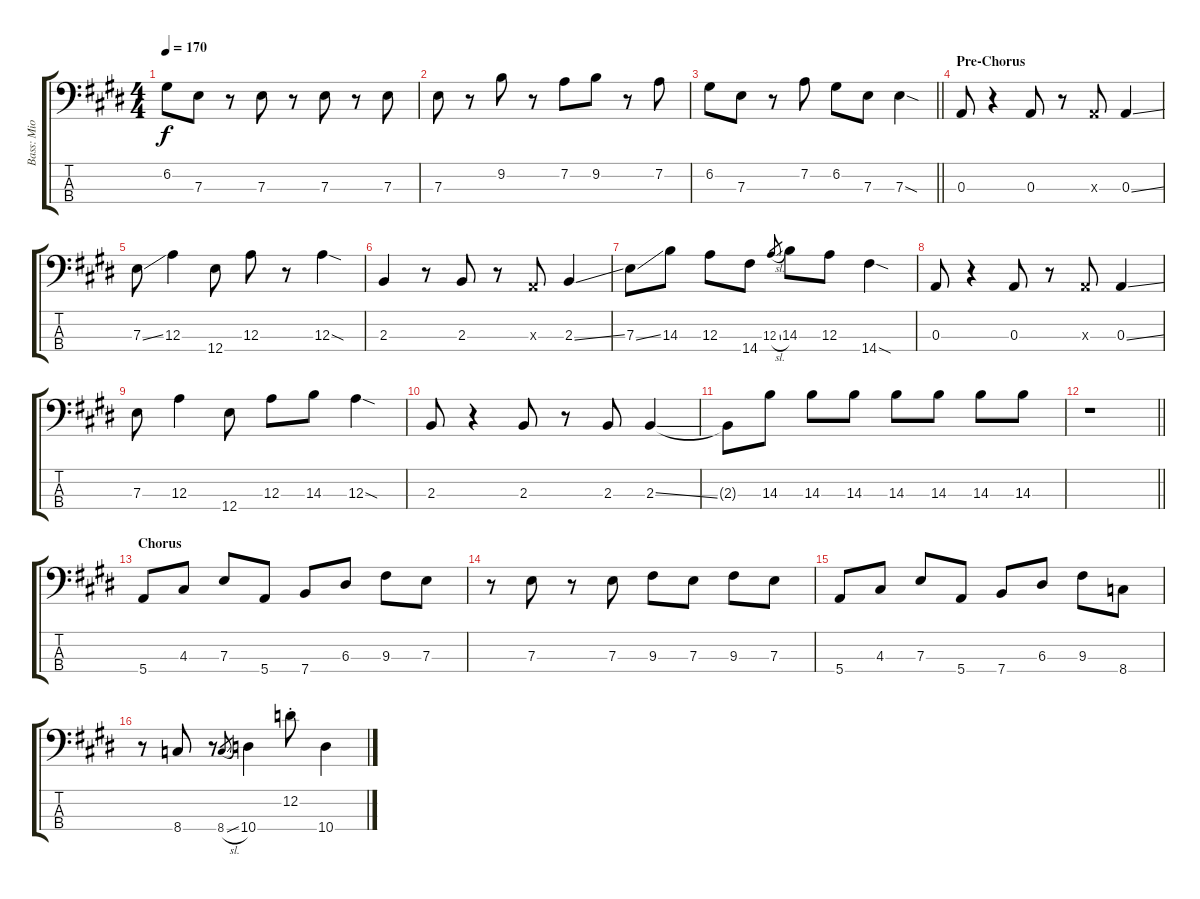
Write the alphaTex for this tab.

\track ("Bass: Mio Akiyama" "Bass: Mio ") {instrument electricbassfinger}
\staff {score tabs}
\tuning (G2 D2 A1 E1) {hide}
\ts (4 4)
\tempo 170
\clef f4
\ks e
6.2.8{dy f} 7.3.8 r.8 7.3.8 r.8 7.3.8 r.8 7.3.8 |
7.3.8 r.8 9.2.8 r.8 7.2.8 9.2.8 r.8 7.2.8 |
\barLineRight lightlight
6.2.8 7.3.8 r.8 7.2.8 6.2.8 7.3.8 7.3{sod}.4 |
\section ("" "Pre-Chorus")
0.3.8 r.4 0.3.8 r.8 0.3{x}.8 0.3{ss}.4 |
7.3{ss}.8 12.3.4 12.4.8 12.3.8 r.8 12.3{sod}.4 |
2.3.4 r.8 2.3.8 r.8 0.3{x}.8 2.3{ss}.4 |
7.3{ss}.8 14.3.8 12.3.8 14.4.8 12.3{sl}.8{gr} 14.3.8 12.3.8 14.4{sod}.4 |
0.3.8 r.4 0.3.8 r.8 0.3{x}.8 0.3{ss}.4 |
7.3.8 12.3.4 12.4.8 12.3.8 14.3.8 12.3{sod}.4 |
2.3.8 r.4 2.3.8 r.8 2.3.8 2.3{ss}.4 |
2.3{t}.8 14.3.8 14.3.8 14.3.8 14.3.8 14.3.8 14.3.8 14.3.8 |
\barLineRight lightlight
r.1 |
\section ("" "Chorus")
5.4.8 4.3.8 7.3.8 5.4.8 7.4.8 6.3.8 9.3.8 7.3.8 |
r.8 7.3.8 r.8 7.3.8 9.3.8 7.3.8 9.3.8 7.3.8 |
5.4.8 4.3.8 7.3.8 5.4.8 7.4.8 6.3.8 9.3.8 8.4.8 |
r.8 8.4.8 r.8 8.4{sl}.8{gr} 10.4.4 12.2{st}.8 10.4.4
